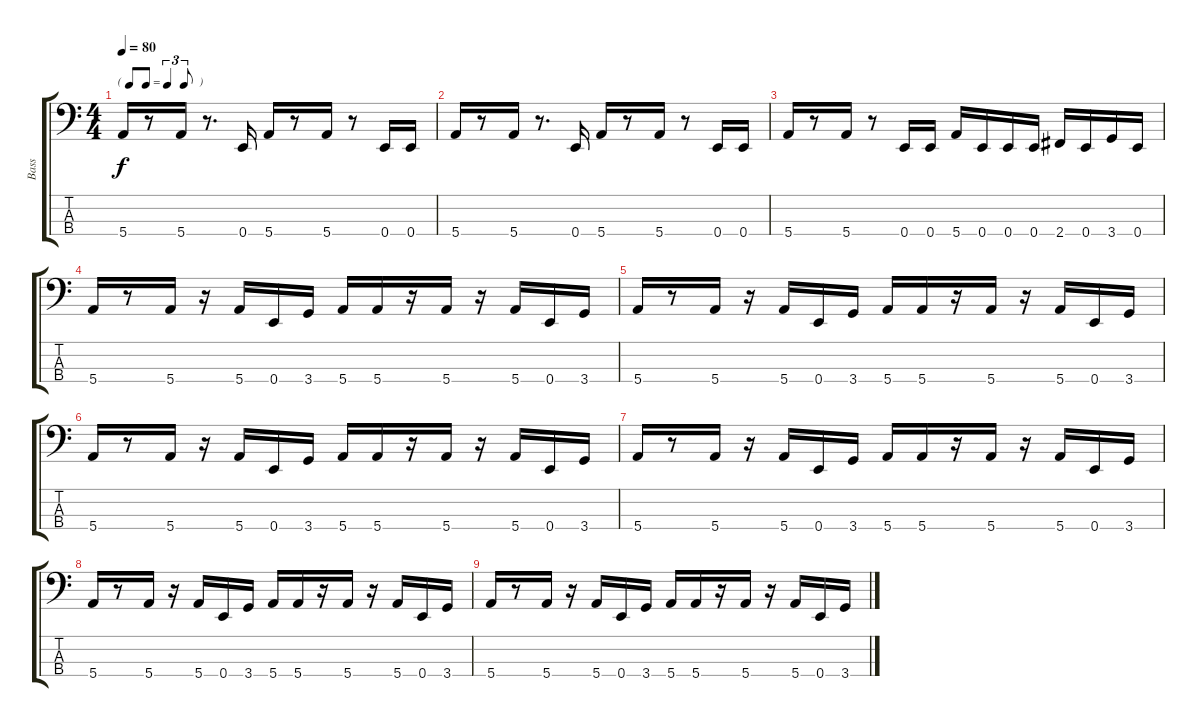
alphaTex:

\track ("Bass" "Bass") {instrument electricbasspick}
\staff {score tabs}
\tuning (G2 D2 A1 E1) {hide}
\ts (4 4)
\tf triplet8th
\tempo 80
\clef f4
\ks c
5.4.16{dy f} r.8 5.4.16 r.8{d} 0.4.16 5.4.16 r.8 5.4.16 r.8 0.4.16 0.4.16 |
5.4.16 r.8 5.4.16 r.8{d} 0.4.16 5.4.16 r.8 5.4.16 r.8 0.4.16 0.4.16 |
5.4.16 r.8 5.4.16 r.8 0.4.16 0.4.16 5.4.16 0.4.16 0.4.16 0.4.16 2.4.16 0.4.16 3.4.16 0.4.16 |
5.4.16 r.8 5.4.16 r.16 5.4.16 0.4.16 3.4.16 5.4.16 5.4.16 r.16 5.4.16 r.16 5.4.16 0.4.16 3.4.16 |
5.4.16 r.8 5.4.16 r.16 5.4.16 0.4.16 3.4.16 5.4.16 5.4.16 r.16 5.4.16 r.16 5.4.16 0.4.16 3.4.16 |
5.4.16 r.8 5.4.16 r.16 5.4.16 0.4.16 3.4.16 5.4.16 5.4.16 r.16 5.4.16 r.16 5.4.16 0.4.16 3.4.16 |
5.4.16 r.8 5.4.16 r.16 5.4.16 0.4.16 3.4.16 5.4.16 5.4.16 r.16 5.4.16 r.16 5.4.16 0.4.16 3.4.16 |
5.4.16 r.8 5.4.16 r.16 5.4.16 0.4.16 3.4.16 5.4.16 5.4.16 r.16 5.4.16 r.16 5.4.16 0.4.16 3.4.16 |
5.4.16 r.8 5.4.16 r.16 5.4.16 0.4.16 3.4.16 5.4.16 5.4.16 r.16 5.4.16 r.16 5.4.16 0.4.16 3.4.16
